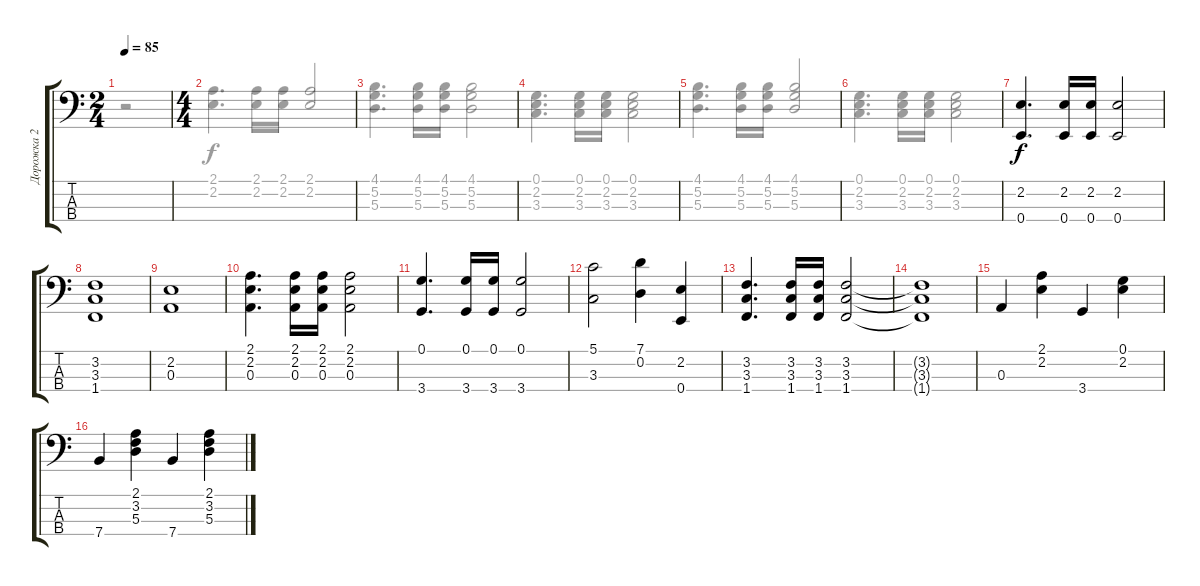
\track ("Дорожка 2" "Дорожка 2") {instrument acousticguitarsteel}
\staff {score tabs}
\tuning (G2 D2 A1 E1) {hide}
\voice
\ts (2 4)
\tempo 85
\clef f4
\ks c
|
\ts (4 4)
|
|
|
|
|
(2.2 0.4).4{d} (2.2 0.4).16 (2.2 0.4).16 (2.2 0.4).2 |
(3.2 3.3 1.4).1 |
(2.2 0.3).1 |
(2.1 2.2 0.3).4{d} (2.1 2.2 0.3).16 (2.1 2.2 0.3).16 (2.1 2.2 0.3).2 |
(0.1 3.4).4{d} (0.1 3.4).16 (0.1 3.4).16 (0.1 3.4).2 |
(5.1 3.3).2 (7.1 0.2).4 (2.2 0.4).4 |
(3.2 3.3 1.4).4{d} (3.2 3.3 1.4).16 (3.2 3.3 1.4).16 (3.2 3.3 1.4).2 |
(3.2{t} 3.3{t} 1.4{t}).1 |
0.3.4 (2.1 2.2).4 3.4.4 (0.1 2.2).4 |
7.4.4 (2.1 3.2 5.3).4 7.4.4 (2.1 3.2 5.3).4
\voice
\clef f4
\ottava regular
\simile none
\ks c
r.2{dy f} |
(2.1 2.2).4{d} (2.1 2.2).16 (2.1 2.2).16 (2.1 2.2).2{beam Up} |
(4.1 5.2 5.3).4{d} (4.1 5.2 5.3).16 (4.1 5.2 5.3).16 (4.1 5.2 5.3).2 |
(0.1 2.2 3.3).4{d} (0.1 2.2 3.3).16 (0.1 2.2 3.3).16 (0.1 2.2 3.3).2 |
(4.1 5.2 5.3).4{d} (4.1 5.2 5.3).16 (4.1 5.2 5.3).16 (4.1 5.2 5.3).2{beam Up} |
(0.1 2.2 3.3).4{d} (0.1 2.2 3.3).16 (0.1 2.2 3.3).16 (0.1 2.2 3.3).2 |
|
|
|
|
|
|
|
|
|
